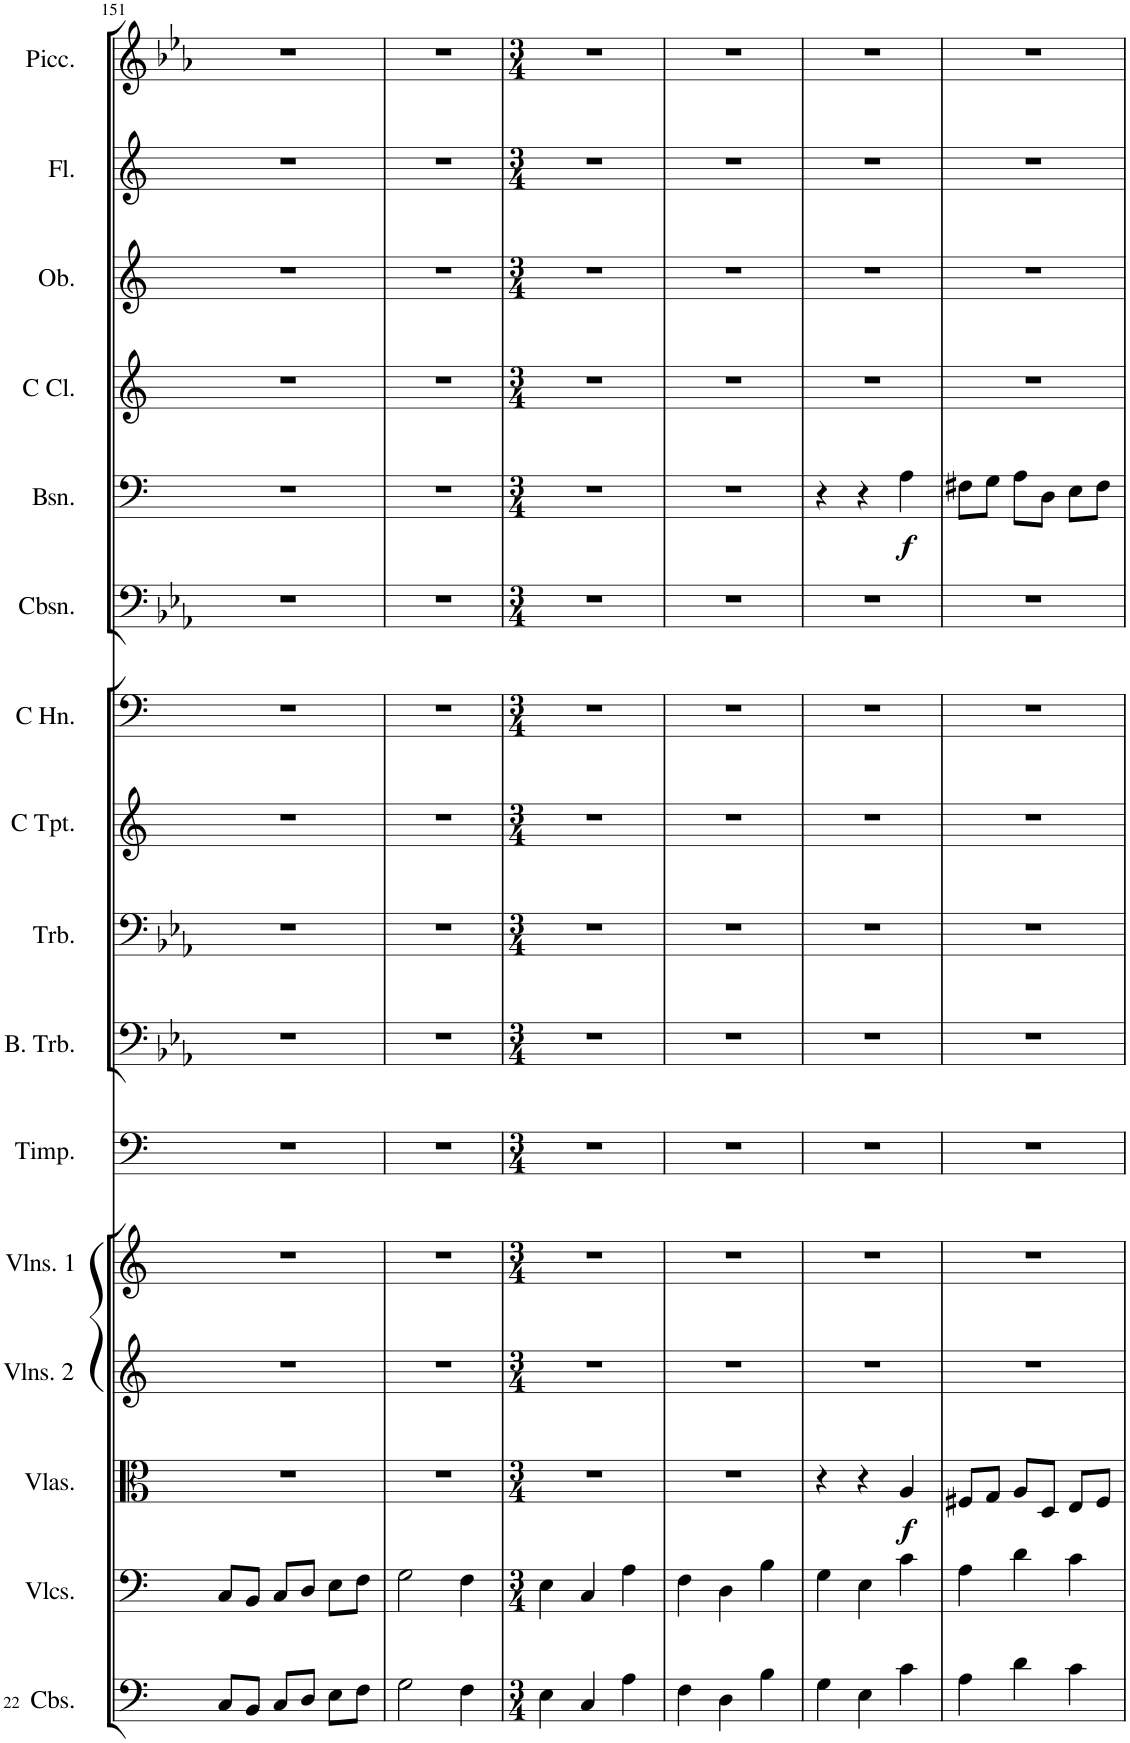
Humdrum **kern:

**kern	**kern	**kern	**dynam	**kern	**kern	**kern	**kern	**kern	**kern	**kern	**kern	**kern	**dynam	**kern	**kern	**kern	**kern
*part16	*part15	*part14	*part14	*part13	*part12	*part11	*part10	*part9	*part8	*part7	*part6	*part5	*part5	*part4	*part3	*part2	*part1
*staff16	*staff15	*staff14	*staff14	*staff13	*staff12	*staff11	*staff10	*staff9	*staff8	*staff7	*staff6	*staff5	*staff5	*staff4	*staff3	*staff2	*staff1
*I"Contrabasses	*I"Violoncellos	*I"Violas	*	*I"Violins 2	*I"Violins 1	*I"Timpani	*I"Bass Trombone	*I"Trombone	*I"C Trumpet	*I"C Horns	*I"Contrabassoon	*I"Bassoon	*	*I"C Clarinet	*I"Oboe	*I"Flute	*I"Piccolo
*I'Cbs.	*I'Vlcs.	*I'Vlas.	*	*I'Vlns. 2	*I'Vlns. 1	*I'Timp.	*I'B. Trb.	*I'Trb.	*I'C Tpt.	*I'C Hn.	*I'Cbsn.	*I'Bsn.	*	*I'C Cl.	*I'Ob.	*I'Fl.	*I'Picc.
!!LO:PB:g=z
*clefF4	*clefF4	*clefC3	*	*clefG2	*clefG2	*clefF4	*clefF4	*clefF4	*clefG2	*clefF4	*clefF4	*clefF4	*	*clefG2	*clefG2	*clefG2	*clefG2
*Trd7c12	*	*	*	*	*	*	*	*	*Trd1c2	*Trd4c7	*Trd7c12	*	*	*Trd1c2	*	*	*Trd-7c-12
*k[]	*k[]	*k[]	*	*k[]	*k[]	*k[]	*k[b-e-a-]	*k[b-e-a-]	*k[]	*k[]	*k[b-e-a-]	*k[]	*	*k[]	*k[]	*k[]	*k[b-e-a-]
*M3/4	*M3/4	*M3/4	*	*M3/4	*M3/4	*M3/4	*M3/4	*M3/4	*M3/4	*M3/4	*M3/4	*M3/4	*	*M3/4	*M3/4	*M3/4	*M3/4
=151	=151	=151	=151	=151	=151	=151	=151	=151	=151	=151	=151	=151	=151	=151	=151	=151	=151
8C/L	8C/L	2.r	.	2.r	2.r	2.r	2.r	2.r	2.r	2.r	2.r	2.r	.	2.r	2.r	2.r	2.r
8BB/J	8BB/J	.	.	.	.	.	.	.	.	.	.	.	.	.	.	.	.
8C/L	8C/L	.	.	.	.	.	.	.	.	.	.	.	.	.	.	.	.
8D/J	8D/J	.	.	.	.	.	.	.	.	.	.	.	.	.	.	.	.
8E\L	8E\L	.	.	.	.	.	.	.	.	.	.	.	.	.	.	.	.
8F\J	8F\J	.	.	.	.	.	.	.	.	.	.	.	.	.	.	.	.
=152	=152	=152	=152	=152	=152	=152	=152	=152	=152	=152	=152	=152	=152	=152	=152	=152	=152
2G\	2G\	2.r	.	2.r	2.r	2.r	2.r	2.r	2.r	2.r	2.r	2.r	.	2.r	2.r	2.r	2.r
4F\	4F\	.	.	.	.	.	.	.	.	.	.	.	.	.	.	.	.
=153	=153	=153	=153	=153	=153	=153	=153	=153	=153	=153	=153	=153	=153	=153	=153	=153	=153
*M3/4	*M3/4	*M3/4	*	*M3/4	*M3/4	*M3/4	*M3/4	*M3/4	*M3/4	*M3/4	*M3/4	*M3/4	*	*M3/4	*M3/4	*M3/4	*M3/4
4E\	4E\	2.r	.	2.r	2.r	2.r	2.r	2.r	2.r	2.r	2.r	2.r	.	2.r	2.r	2.r	2.r
4C/	4C/	.	.	.	.	.	.	.	.	.	.	.	.	.	.	.	.
4A\	4A\	.	.	.	.	.	.	.	.	.	.	.	.	.	.	.	.
=154	=154	=154	=154	=154	=154	=154	=154	=154	=154	=154	=154	=154	=154	=154	=154	=154	=154
4F\	4F\	2.r	.	2.r	2.r	2.r	2.r	2.r	2.r	2.r	2.r	2.r	.	2.r	2.r	2.r	2.r
4D\	4D\	.	.	.	.	.	.	.	.	.	.	.	.	.	.	.	.
4B\	4B\	.	.	.	.	.	.	.	.	.	.	.	.	.	.	.	.
=155	=155	=155	=155	=155	=155	=155	=155	=155	=155	=155	=155	=155	=155	=155	=155	=155	=155
4G\	4G\	4r	.	2.r	2.r	2.r	2.r	2.r	2.r	2.r	2.r	4r	.	2.r	2.r	2.r	2.r
4E\	4E\	4r	.	.	.	.	.	.	.	.	.	4r	.	.	.	.	.
!	!	!	!LO:DY:b	!	!	!	!	!	!	!	!	!	!LO:DY:b	!	!	!	!
4c\	4c\	4A/	f	.	.	.	.	.	.	.	.	4A\	f	.	.	.	.
=156	=156	=156	=156	=156	=156	=156	=156	=156	=156	=156	=156	=156	=156	=156	=156	=156	=156
4A\	4A\	8F#X/L	.	2.r	2.r	2.r	2.r	2.r	2.r	2.r	2.r	8F#X\L	.	2.r	2.r	2.r	2.r
.	.	8G/J	.	.	.	.	.	.	.	.	.	8G\J	.	.	.	.	.
4d\	4d\	8A/L	.	.	.	.	.	.	.	.	.	8A\L	.	.	.	.	.
.	.	8D/J	.	.	.	.	.	.	.	.	.	8D\J	.	.	.	.	.
4c\	4c\	8E/L	.	.	.	.	.	.	.	.	.	8E\L	.	.	.	.	.
.	.	8F#/J	.	.	.	.	.	.	.	.	.	8F#\J	.	.	.	.	.
=	=	=	=	=	=	=	=	=	=	=	=	=	=	=	=	=	=
*-	*-	*-	*-	*-	*-	*-	*-	*-	*-	*-	*-	*-	*-	*-	*-	*-	*-
